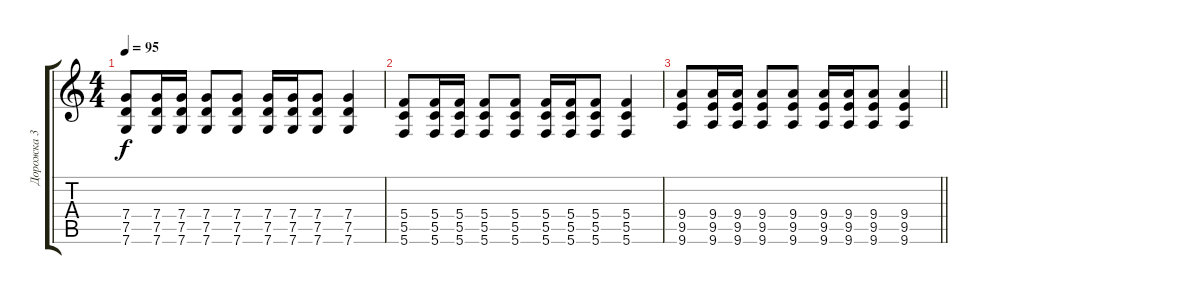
\track ("Дорожка 3" "Дорожка 3") {instrument distortionguitar}
\staff {score tabs}
\tuning (D4 A3 F3 C3 G2 C2) {hide}
\ts (4 4)
\tempo 95
\clef g2
\ks c
(7.4 7.5 7.6).8{dy f} (7.4 7.5 7.6).16 (7.4 7.5 7.6).16 (7.4 7.5 7.6).8 (7.4 7.5 7.6).8 (7.4 7.5 7.6).16 (7.4 7.5 7.6).16 (7.4 7.5 7.6).8 (7.4 7.5 7.6).4 |
(5.4 5.5 5.6).8 (5.4 5.5 5.6).16 (5.4 5.5 5.6).16 (5.4 5.5 5.6).8 (5.4 5.5 5.6).8 (5.4 5.5 5.6).16 (5.4 5.5 5.6).16 (5.4 5.5 5.6).8 (5.4 5.5 5.6).4 |
\barLineRight lightlight
(9.4 9.5 9.6).8 (9.4 9.5 9.6).16 (9.4 9.5 9.6).16 (9.4 9.5 9.6).8 (9.4 9.5 9.6).8 (9.4 9.5 9.6).16 (9.4 9.5 9.6).16 (9.4 9.5 9.6).8 (9.4 9.5 9.6).4
